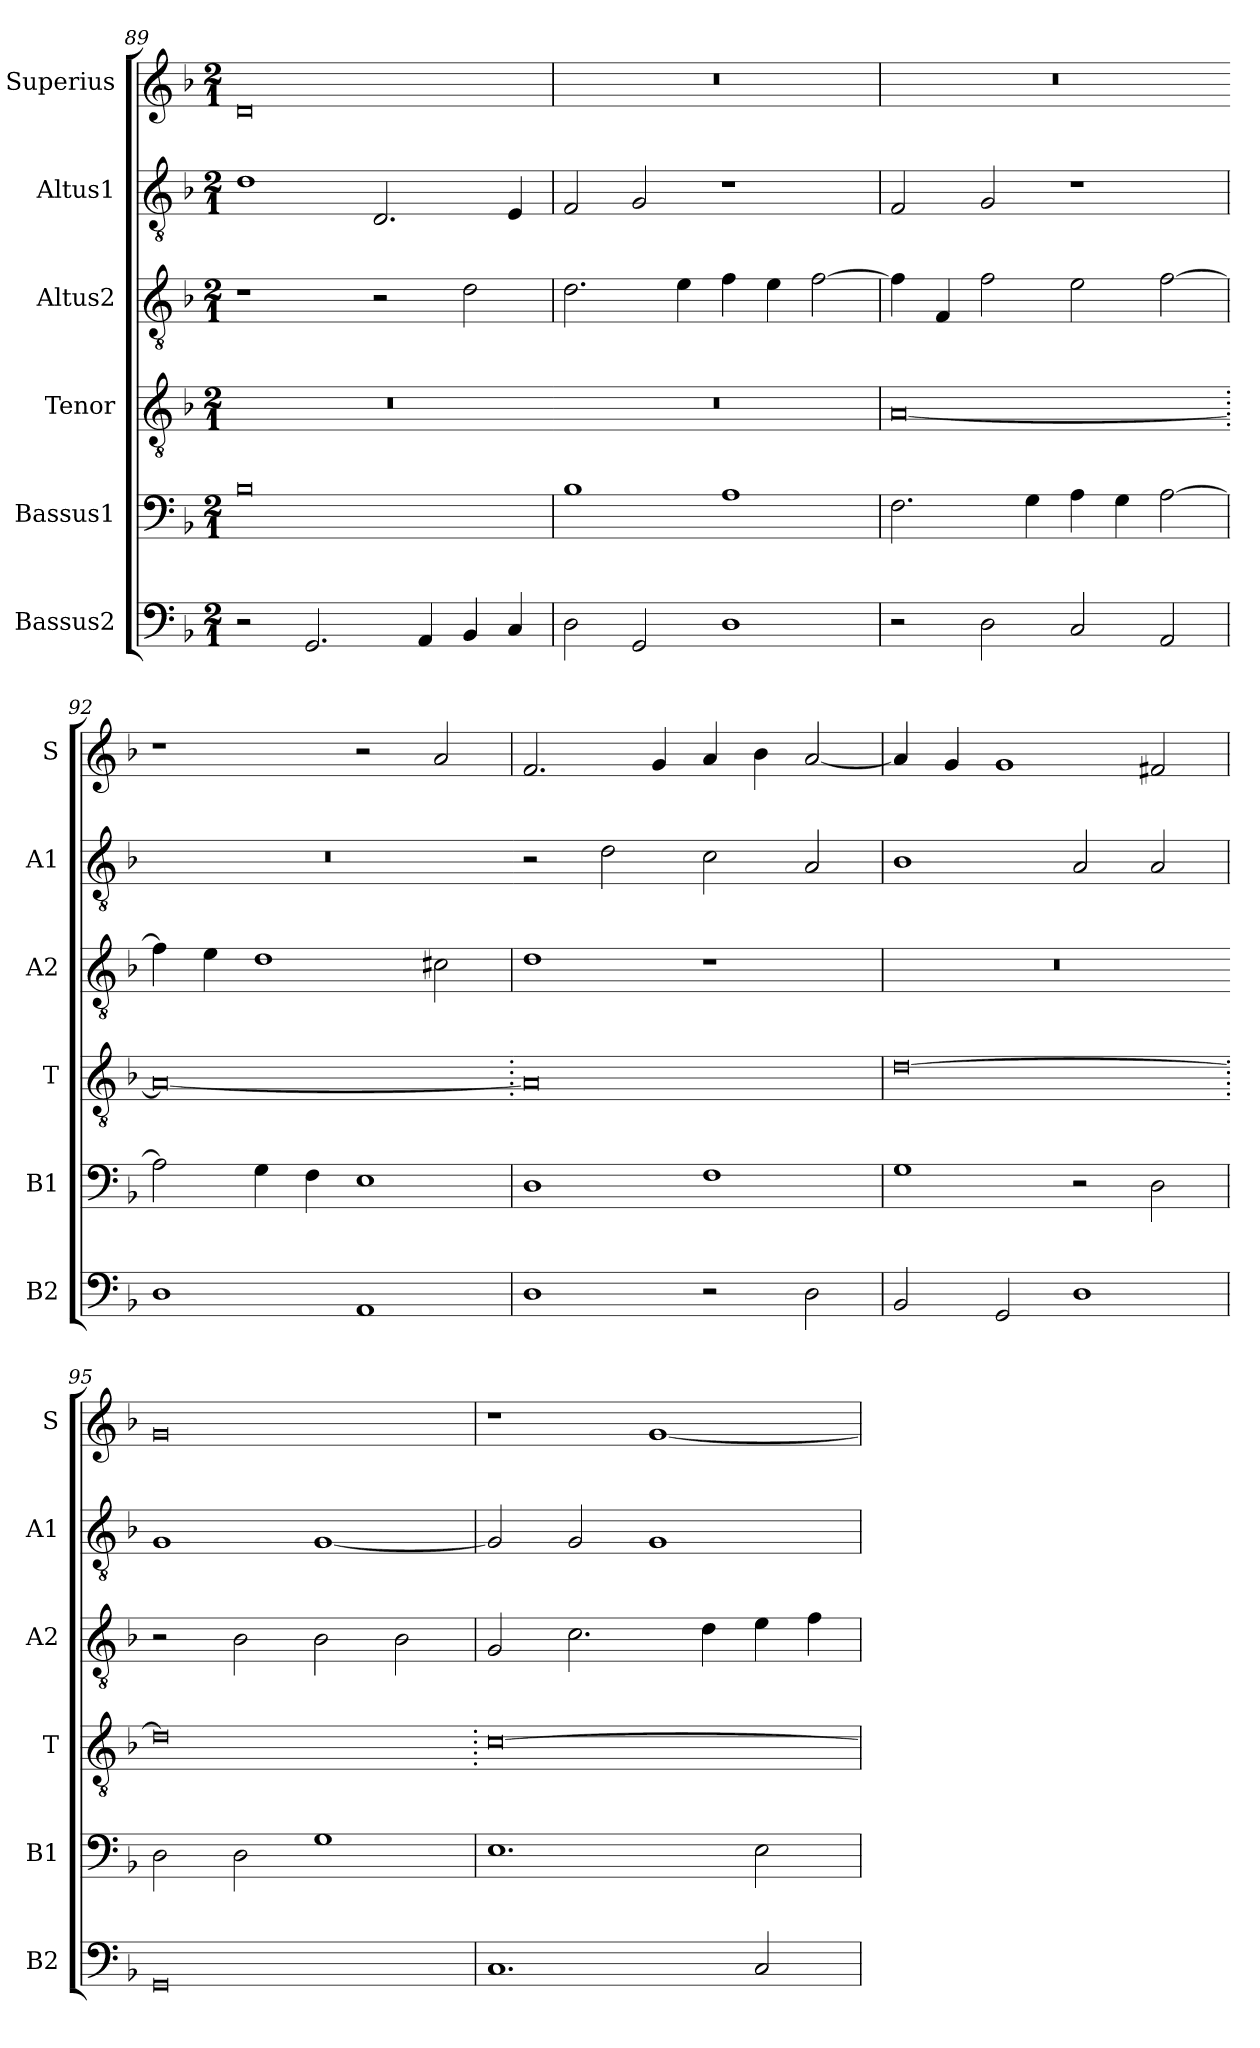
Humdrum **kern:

**kern	**kern	**kern	**kern	**kern	**kern
*part6	*part5	*part4	*part3	*part2	*part1
*staff6	*staff5	*staff4	*staff3	*staff2	*staff1
*I"Bassus2	*I"Bassus1	*I"Tenor	*I"Altus2	*I"Altus1	*I"Superius
*I'B2	*I'B1	*I'T	*I'A2	*I'A1	*I'S
*clefF4	*clefF4	*clefGv2	*clefGv2	*clefGv2	*clefG2
*k[b-]	*k[b-]	*k[b-]	*k[b-]	*k[b-]	*k[b-]
*M2/1	*M2/1	*M2/1	*M2/1	*M2/1	*M2/1
=89	=89	=89	=89	=89	=89
2r	0B-	0r	1r	1d	0d
2.GG/	.	.	.	.	.
.	.	.	2r	2.D/	.
4AA/	.	.	.	.	.
4BB-/	.	.	2d\	.	.
4C/	.	.	.	4E/	.
=90	=90	=90.	=90	=90	=90
2D\	1B-	0r	2.d\	2F/	0r
2GG/	.	.	.	2G/	.
.	.	.	4e\	.	.
1D	1A	.	4f\	1r	.
.	.	.	4e\	.	.
.	.	.	[2f\	.	.
=91	=91	=91	=91	=91	=91
2r	2.F\	[0A	4f\]	2F/	0r
.	.	.	4F/	.	.
2D\	.	.	2f\	2G/	.
.	4G\	.	.	.	.
2C/	4A\	.	2e\	1r	.
.	4G\	.	.	.	.
2AA/	[2A\	.	[2f\	.	.
=92	=92	=92.	=92	=92	=92
1D	2A\]	0A_	4f\]	0r	1r
.	.	.	4e\	.	.
.	4G\	.	1d	.	.
.	4F\	.	.	.	.
1AA	1E	.	.	.	2r
.	.	.	2c#X\	.	2a/
=93	=93	=93.	=93	=93	=93
1D	1D	0A]	1d	2r	2.f/
.	.	.	.	2d\	.
.	.	.	.	.	4g/
2r	1F	.	1r	2c\	4a/
.	.	.	.	.	4b-\
2D\	.	.	.	2A/	[2a/
=94	=94	=94	=94	=94	=94
2BB-/	1G	[0d	0r	1B-	4a/]
.	.	.	.	.	4g/
2GG/	.	.	.	.	1g
1D	2r	.	.	2A/	.
.	2D\	.	.	2A/	2f#X/
=95	=95	=95.	=95	=95	=95
0GG	2D\	0d]	2r	1G	0g
.	2D\	.	2B-\	.	.
.	1G	.	2B-\	[1G	.
.	.	.	2B-\	.	.
=96	=96	=96.	=96	=96	=96
1.C	1.E	[0c	2G/	2G/]	1r
.	.	.	2.c\	2G/	.
.	.	.	.	1G	[1g
.	.	.	4d\	.	.
2C/	2E\	.	4e\	.	.
.	.	.	4f\	.	.
=	=	=	=	=	=
*-	*-	*-	*-	*-	*-
